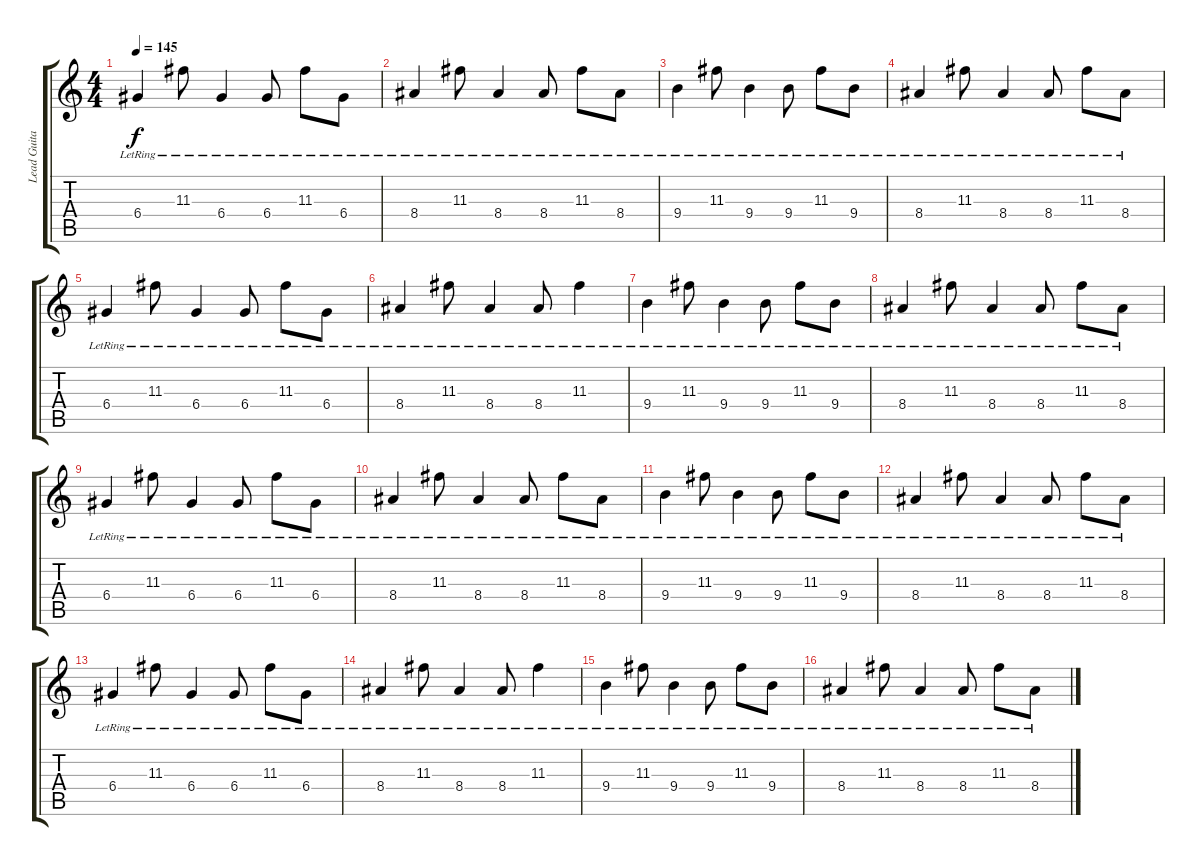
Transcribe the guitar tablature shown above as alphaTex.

\track ("Lead Guitar" "Lead Guita") {instrument distortionguitar}
\staff {score tabs}
\tuning (E4 B3 G3 D3 A2 E2) {hide}
\ts (4 4)
\tempo 145
\clef g2
\ks c
6.4{lr}.4{dy f} 11.3{lr}.8 6.4{lr}.4 6.4{lr}.8 11.3{lr}.8 6.4{lr}.8 |
8.4{lr}.4 11.3{lr}.8 8.4{lr}.4 8.4{lr}.8 11.3{lr}.8 8.4{lr}.8 |
9.4{lr}.4{instrument acousticguitarsteel} 11.3{lr}.8 9.4{lr}.4 9.4{lr}.8 11.3{lr}.8 9.4{lr}.8 |
8.4{lr}.4 11.3{lr}.8 8.4{lr}.4 8.4{lr}.8 11.3{lr}.8 8.4{lr}.8 |
6.4{lr}.4 11.3{lr}.8 6.4{lr}.4 6.4{lr}.8 11.3{lr}.8 6.4{lr}.8 |
8.4{lr}.4 11.3{lr}.8 8.4{lr}.4 8.4{lr}.8 11.3{lr}.4 |
9.4{lr}.4{instrument acousticguitarsteel} 11.3{lr}.8 9.4{lr}.4 9.4{lr}.8 11.3{lr}.8 9.4{lr}.8 |
8.4{lr}.4 11.3{lr}.8 8.4{lr}.4 8.4{lr}.8 11.3{lr}.8 8.4{lr}.8 |
6.4{lr}.4 11.3{lr}.8 6.4{lr}.4 6.4{lr}.8 11.3{lr}.8 6.4{lr}.8 |
8.4{lr}.4 11.3{lr}.8 8.4{lr}.4 8.4{lr}.8 11.3{lr}.8 8.4{lr}.8 |
9.4{lr}.4{instrument acousticguitarsteel} 11.3{lr}.8 9.4{lr}.4 9.4{lr}.8 11.3{lr}.8 9.4{lr}.8 |
8.4{lr}.4 11.3{lr}.8 8.4{lr}.4 8.4{lr}.8 11.3{lr}.8 8.4{lr}.8 |
6.4{lr}.4 11.3{lr}.8 6.4{lr}.4 6.4{lr}.8 11.3{lr}.8 6.4{lr}.8 |
8.4{lr}.4 11.3{lr}.8 8.4{lr}.4 8.4{lr}.8 11.3{lr}.4 |
9.4{lr}.4{instrument acousticguitarsteel} 11.3{lr}.8 9.4{lr}.4 9.4{lr}.8 11.3{lr}.8 9.4{lr}.8 |
8.4{lr}.4 11.3{lr}.8 8.4{lr}.4 8.4{lr}.8 11.3{lr}.8 8.4{lr}.8
